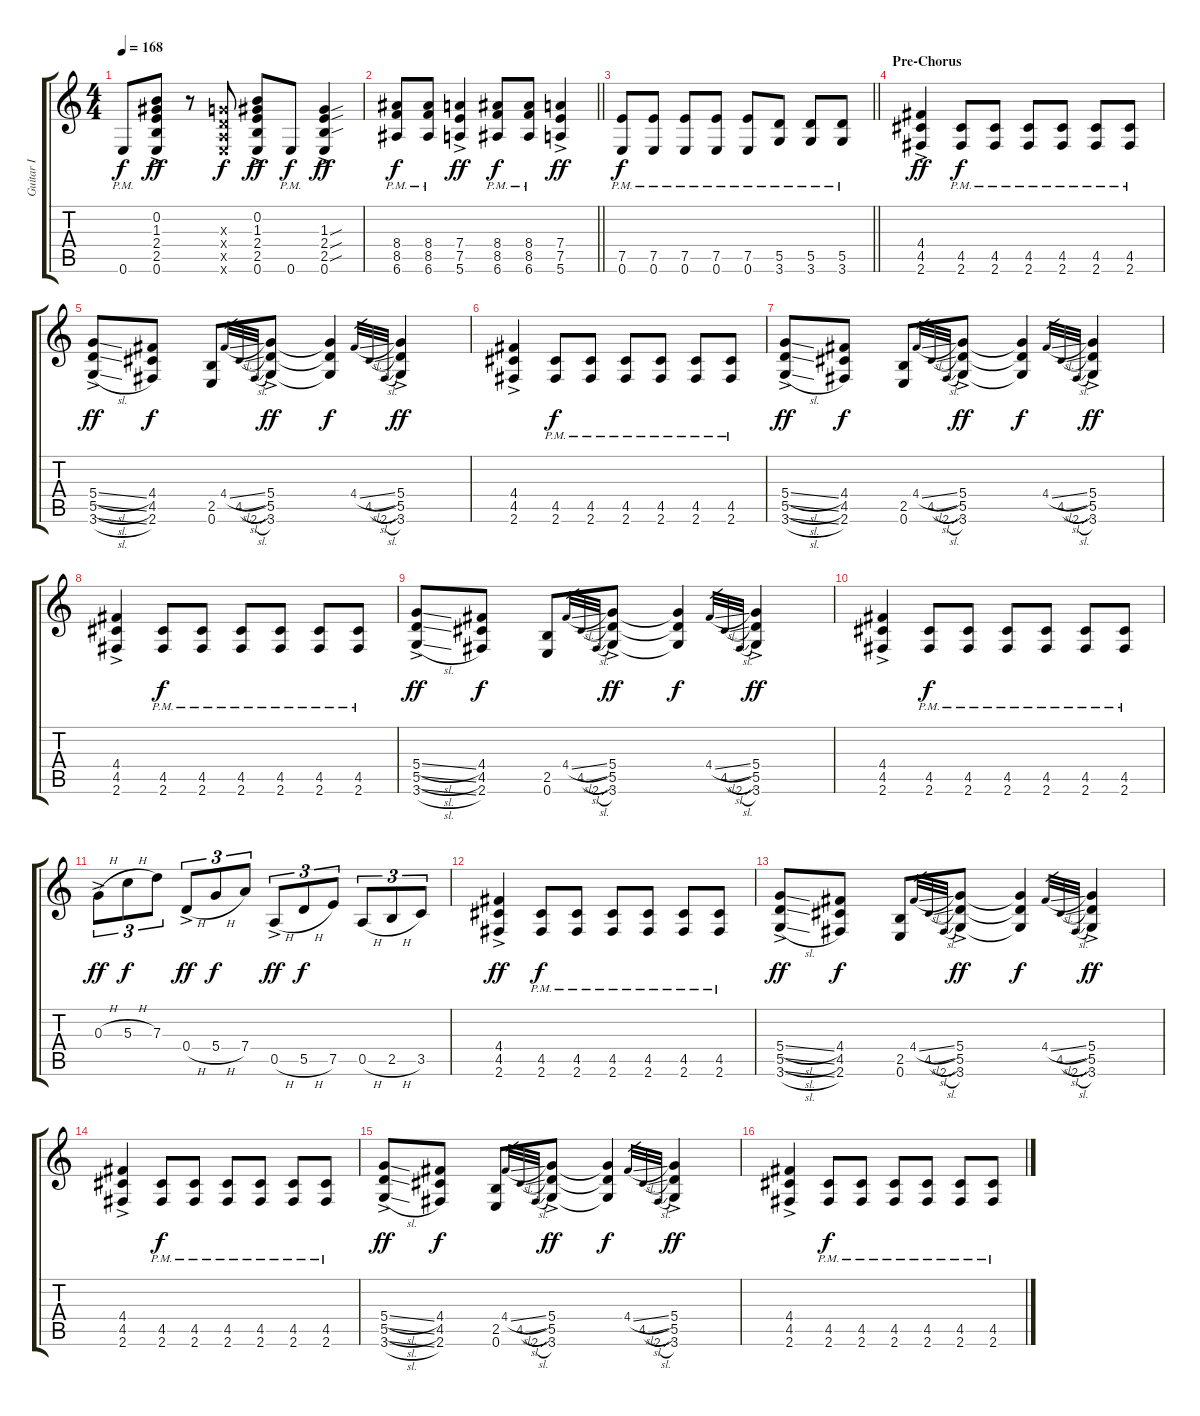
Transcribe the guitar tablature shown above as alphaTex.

\track ("Guitar I" "Guitar I") {instrument acousticguitarsteel}
\staff {score tabs}
\tuning (E4 B3 G3 D3 A2 E2) {hide}
\ts (4 4)
\tempo 168
\clef g2
\ks c
0.6{pm}.8{dy f} (0.2{ac} 1.3{ac} 2.4{ac} 2.5{ac} 0.6{ac}).8{dy ff} r.8 (0.3{x} 0.4{x} 0.5{x} 0.6{x}).8{dy f} (0.2{ac} 1.3{ac} 2.4{ac} 2.5{ac} 0.6{ac}).8{dy ff} 0.6{pm}.8{dy f} (1.3{sou ac} 2.4{sou ac} 2.5{sou ac} 0.6).4{dy ff} |
\barLineRight lightlight
(8.4{pm} 8.5{pm} 6.6{pm}).8{dy f} (8.4{pm} 8.5{pm} 6.6{pm}).8 (7.4{ac} 7.5{ac} 5.6{ac}).4{dy ff} (8.4{pm} 8.5{pm} 6.6{pm}).8{dy f} (8.4{pm} 8.5{pm} 6.6{pm}).8 (7.4{ac} 7.5{ac} 5.6{ac}).4{dy ff} |
\barLineRight lightlight
(7.5{pm} 0.6{pm}).8{dy f} (7.5{pm} 0.6{pm}).8 (7.5{pm} 0.6{pm}).8 (7.5{pm} 0.6{pm}).8 (7.5{pm} 0.6{pm}).8 (5.5{pm} 3.6{pm}).8 (5.5{pm} 3.6{pm}).8 (5.5{pm} 3.6{pm}).8 |
\section ("" "Pre-Chorus")
(4.4{ac} 4.5{ac} 2.6{ac}).4{dy ff} (4.5{pm} 2.6{pm}).8{dy f} (4.5{pm} 2.6{pm}).8 (4.5{pm} 2.6{pm}).8 (4.5{pm} 2.6{pm}).8 (4.5{pm} 2.6{pm}).8 (4.5{pm} 2.6{pm}).8 |
(5.4{sl ac} 5.5{sl ac} 3.6{sl ac}).8{dy ff} (4.4 4.5 2.6).8{dy f} (2.5 0.6).8 4.4{sl}.32{gr} 4.5{sl}.32{gr} 2.6{sl}.32{gr} (5.4{ac} 5.5{ac} 3.6{ac}).8{dy ff} (5.4{t} 5.5{t} 3.6{t}).4{dy f} 4.4{sl}.32{gr} 4.5{sl}.32{gr} 2.6{sl}.32{gr} (5.4{ac} 5.5{ac} 3.6{ac}).4{dy ff} |
(4.4{ac} 4.5{ac} 2.6{ac}).4 (4.5{pm} 2.6{pm}).8{dy f} (4.5{pm} 2.6{pm}).8 (4.5{pm} 2.6{pm}).8 (4.5{pm} 2.6{pm}).8 (4.5{pm} 2.6{pm}).8 (4.5{pm} 2.6{pm}).8 |
(5.4{sl ac} 5.5{sl ac} 3.6{sl ac}).8{dy ff} (4.4 4.5 2.6).8{dy f} (2.5 0.6).8 4.4{sl}.32{gr} 4.5{sl}.32{gr} 2.6{sl}.32{gr} (5.4{ac} 5.5{ac} 3.6{ac}).8{dy ff} (5.4{t} 5.5{t} 3.6{t}).4{dy f} 4.4{sl}.32{gr} 4.5{sl}.32{gr} 2.6{sl}.32{gr} (5.4{ac} 5.5{ac} 3.6{ac}).4{dy ff} |
(4.4{ac} 4.5{ac} 2.6{ac}).4 (4.5{pm} 2.6{pm}).8{dy f} (4.5{pm} 2.6{pm}).8 (4.5{pm} 2.6{pm}).8 (4.5{pm} 2.6{pm}).8 (4.5{pm} 2.6{pm}).8 (4.5{pm} 2.6{pm}).8 |
(5.4{sl ac} 5.5{sl ac} 3.6{sl ac}).8{dy ff} (4.4 4.5 2.6).8{dy f} (2.5 0.6).8 4.4{sl}.32{gr} 4.5{sl}.32{gr} 2.6{sl}.32{gr} (5.4{ac} 5.5{ac} 3.6{ac}).8{dy ff} (5.4{t} 5.5{t} 3.6{t}).4{dy f} 4.4{sl}.32{gr} 4.5{sl}.32{gr} 2.6{sl}.32{gr} (5.4{ac} 5.5{ac} 3.6{ac}).4{dy ff} |
(4.4{ac} 4.5{ac} 2.6{ac}).4 (4.5{pm} 2.6{pm}).8{dy f} (4.5{pm} 2.6{pm}).8 (4.5{pm} 2.6{pm}).8 (4.5{pm} 2.6{pm}).8 (4.5{pm} 2.6{pm}).8 (4.5{pm} 2.6{pm}).8 |
0.3{h ac}.8{tu (3 2) dy ff} 5.3{h}.8{tu (3 2) dy f} 7.3.8{tu (3 2)} 0.4{h ac}.8{tu (3 2) dy ff} 5.4{h}.8{tu (3 2) dy f} 7.4.8{tu (3 2)} 0.5{h ac}.8{tu (3 2) dy ff} 5.5{h}.8{tu (3 2) dy f} 7.5.8{tu (3 2)} 0.5{h}.8{tu (3 2)} 2.5{h}.8{tu (3 2)} 3.5.8{tu (3 2)} |
(4.4{ac} 4.5{ac} 2.6{ac}).4{dy ff} (4.5{pm} 2.6{pm}).8{dy f} (4.5{pm} 2.6{pm}).8 (4.5{pm} 2.6{pm}).8 (4.5{pm} 2.6{pm}).8 (4.5{pm} 2.6{pm}).8 (4.5{pm} 2.6{pm}).8 |
(5.4{sl ac} 5.5{sl ac} 3.6{sl ac}).8{dy ff} (4.4 4.5 2.6).8{dy f} (2.5 0.6).8 4.4{sl}.32{gr} 4.5{sl}.32{gr} 2.6{sl}.32{gr} (5.4{ac} 5.5{ac} 3.6{ac}).8{dy ff} (5.4{t} 5.5{t} 3.6{t}).4{dy f} 4.4{sl}.32{gr} 4.5{sl}.32{gr} 2.6{sl}.32{gr} (5.4{ac} 5.5{ac} 3.6{ac}).4{dy ff} |
(4.4{ac} 4.5{ac} 2.6{ac}).4 (4.5{pm} 2.6{pm}).8{dy f} (4.5{pm} 2.6{pm}).8 (4.5{pm} 2.6{pm}).8 (4.5{pm} 2.6{pm}).8 (4.5{pm} 2.6{pm}).8 (4.5{pm} 2.6{pm}).8 |
(5.4{sl ac} 5.5{sl ac} 3.6{sl ac}).8{dy ff} (4.4 4.5 2.6).8{dy f} (2.5 0.6).8 4.4{sl}.32{gr} 4.5{sl}.32{gr} 2.6{sl}.32{gr} (5.4{ac} 5.5{ac} 3.6{ac}).8{dy ff} (5.4{t} 5.5{t} 3.6{t}).4{dy f} 4.4{sl}.32{gr} 4.5{sl}.32{gr} 2.6{sl}.32{gr} (5.4{ac} 5.5{ac} 3.6{ac}).4{dy ff} |
(4.4{ac} 4.5{ac} 2.6{ac}).4 (4.5{pm} 2.6{pm}).8{dy f} (4.5{pm} 2.6{pm}).8 (4.5{pm} 2.6{pm}).8 (4.5{pm} 2.6{pm}).8 (4.5{pm} 2.6{pm}).8 (4.5{pm} 2.6{pm}).8
